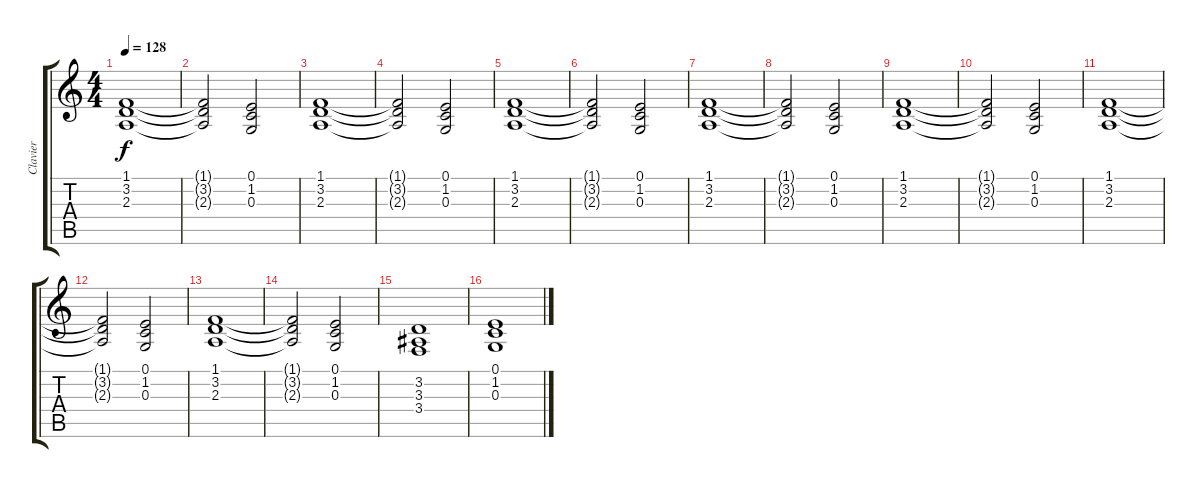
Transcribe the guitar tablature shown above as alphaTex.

\track ("Clavier" "Clavier") {instrument synthstrings1}
\staff {score tabs}
\tuning (E4 B3 G3 D3 A2 E2) {hide}
\ts (4 4)
\tempo 128
\clef g2
\ks c
(1.1 3.2 2.3).1{dy f} |
(1.1{t} 3.2{t} 2.3{t}).2 (0.1 1.2 0.3).2 |
(1.1 3.2 2.3).1 |
(1.1{t} 3.2{t} 2.3{t}).2 (0.1 1.2 0.3).2 |
(1.1 3.2 2.3).1 |
(1.1{t} 3.2{t} 2.3{t}).2 (0.1 1.2 0.3).2 |
(1.1 3.2 2.3).1 |
(1.1{t} 3.2{t} 2.3{t}).2 (0.1 1.2 0.3).2 |
(1.1 3.2 2.3).1 |
(1.1{t} 3.2{t} 2.3{t}).2 (0.1 1.2 0.3).2 |
(1.1 3.2 2.3).1 |
(1.1{t} 3.2{t} 2.3{t}).2 (0.1 1.2 0.3).2 |
(1.1 3.2 2.3).1 |
(1.1{t} 3.2{t} 2.3{t}).2 (0.1 1.2 0.3).2 |
(3.2 3.3 3.4).1 |
(0.1 1.2 0.3).1
